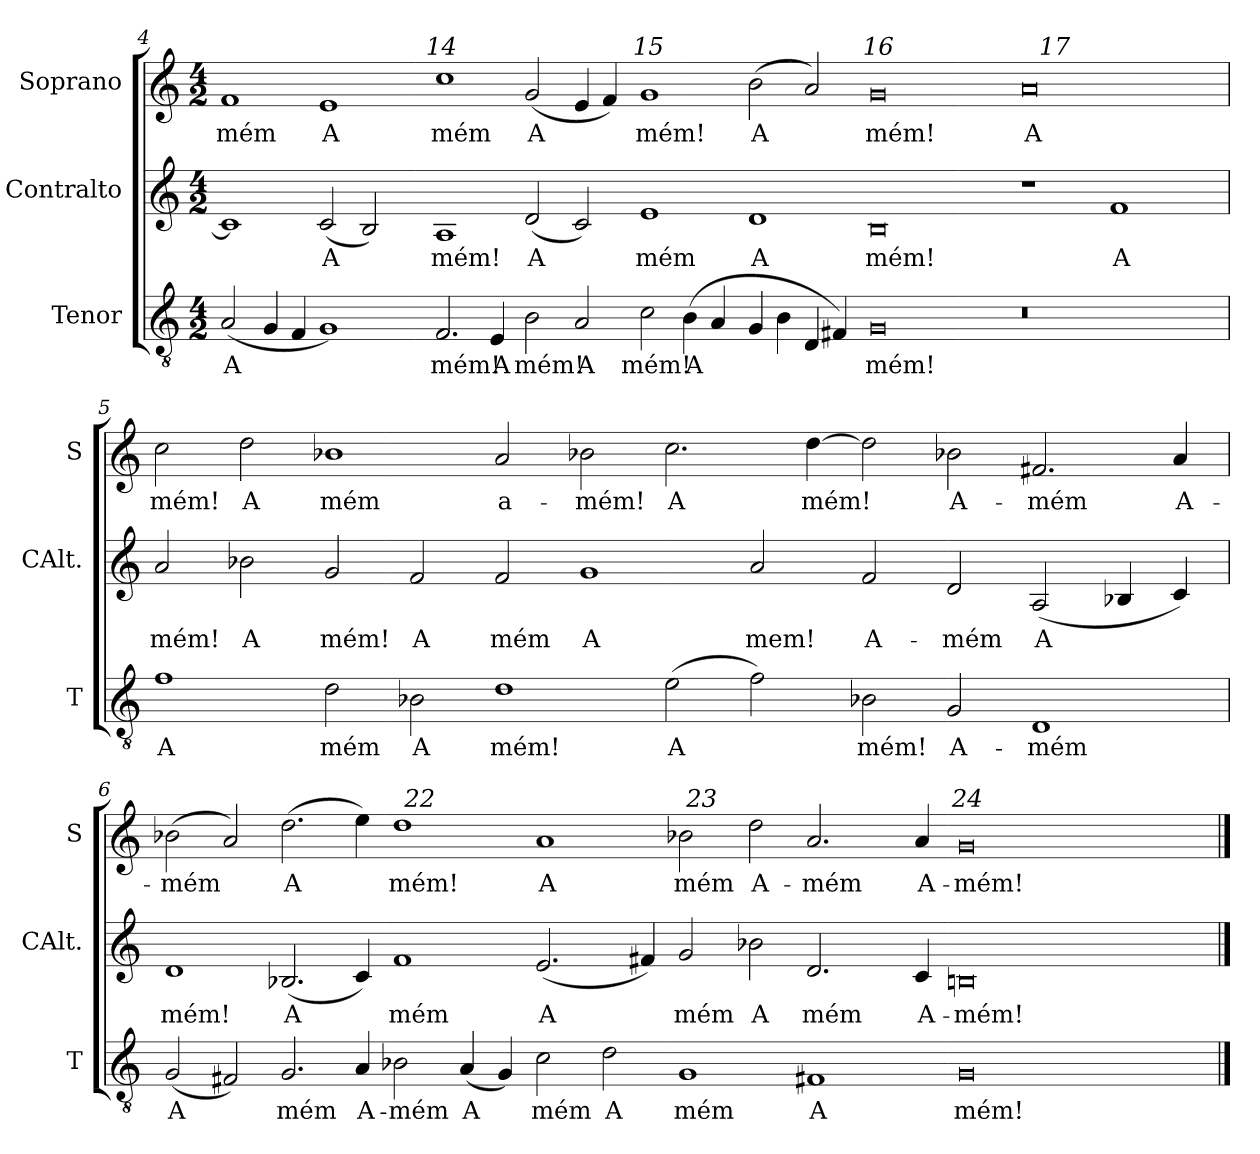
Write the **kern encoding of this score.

**kern	**text	**kern	**text	**kern	**text
*part3	*part3	*part2	*part2	*part1	*part1
*staff3	*staff3	*staff2	*staff2	*staff1	*staff1
*I"Tenor	*	*I"Contralto	*	*I"Soprano	*
*I'T	*	*I'CAlt.	*	*I'S	*
!!LO:LB:g=z
*clefGv2	*	*clefG2	*	*clefG2	*
*k[]	*	*k[]	*	*k[]	*
*C:	*	*C:	*	*C:	*
*M4/2	*	*M4/2	*	*M4/2	*
=4	=4	=4	=4	=4	=4
!	!LO:LY:b:cj	!	!LO:LY:b:rj	!	!LO:LY:b:cj
*	*	*	*	*^	*
*	*	*	*	*	*^	*
*	*	*	*	*	*	*^	*
(<2A/	A	1c]	.	1f	1ryy	1ryy	1ryy	-mém
!	!LO:LY:b:cj	!	!	!	!	!	!	!
4G/	.	.	.	.	.	.	.	.
!	!LO:LY:b:cj	!	!	!	!	!	!	!
4F/	.	.	.	.	.	.	.	.
!	!LO:LY:b:cj	!	!LO:LY:b:rj	!	!	!	!	!LO:LY:b:cj
1G)	.	(<2c/	A	1e	2ryy	1ryy	1ryy	A
!	!	!	!LO:LY:b:rj	!	!	!	!	!
.	.	2B/)	.	.	4ryy	.	.	.
.	.	.	.	.	8ryy	.	.	.
.	.	.	.	.	16ryy	.	.	.
.	.	.	.	.	64ryy	.	.	.
!	!	!	!	!	!LO:TX:a:i:t=14	!	!	!
.	.	.	.	.	1ryy	.	.	.
!	!LO:LY:b:cj	!	!LO:LY:b:rj	!	!	!	!	!LO:LY:b:cj
2.F/	mém!	1A	mém!	1cc	.	1ryy	1ryy	mém
!	!LO:LY:b:cj	!	!	!	!	!	!	!
4E/	A	.	.	.	.	.	.	.
.	.	.	.	.	1ryy	.	.	.
!	!LO:LY:b:cj	!	!LO:LY:b:rj	!	!	!	!	!LO:LY:b:cj
2B\	mém!	(<2d/	A	(<2g/	.	2ryy	1ryy	A
!	!LO:LY:b:cj	!	!LO:LY:b:rj	!	!	!	!	!LO:LY:b:cj
2A/	A	2c/)	.	4e/	.	4...ryy	.	.
!	!	!	!	!	!	!	!	!LO:LY:b:cj
.	.	.	.	4f/)	.	.	.	.
.	.	.	.	.	1ryy	.	.	.
!	!	!	!	!	!	!LO:TX:a:i:t=15	!	!
.	.	.	.	.	.	1ryy	.	.
!	!LO:LY:b:cj	!	!LO:LY:b:rj	!	!	!	!	!LO:LY:b:cj
2c\	mém!	1e	mém	1g	.	.	1ryy	mém!
!	!LO:LY:b:cj	!	!	!	!	!	!	!
(>4B\	A	.	.	.	.	.	.	.
!	!LO:LY:b:cj	!	!	!	!	!	!	!
4A/	.	.	.	.	.	.	.	.
.	.	.	.	.	1ryy	.	.	.
.	.	.	.	.	.	1ryy	.	.
!	!LO:LY:b:cj	!	!LO:LY:b:rj	!	!	!	!	!LO:LY:b:cj
4G/	.	1d	A	(>2b\	.	.	1ryy	A
!	!LO:LY:b:cj	!	!	!	!	!	!	!
4B\	.	.	.	.	.	.	.	.
!	!LO:LY:b:cj	!	!	!	!	!	!	!LO:LY:b:cj
4D/	.	.	.	2a/)	.	.	.	.
!	!LO:LY:b:cj	!	!	!	!	!	!	!
4F#X/)	.	.	.	.	.	.	.	.
.	.	.	.	.	1ryy	.	.	.
!	!	!	!	!	!	!LO:TX:a:i:t=16	!	!
.	.	.	.	.	.	1ryy	.	.
!	!LO:LY:b:cj	!	!LO:LY:b:rj	!	!	!	!	!LO:LY:b:cj
0G	mém!	0B	mém!	0g	.	.	1ryy	mém!
.	.	.	.	.	1ryy	.	.	.
.	.	.	.	.	.	1ryy	.	.
.	.	.	.	.	.	.	1ryy	.
.	.	.	.	.	1ryy	.	.	.
.	.	.	.	.	.	1ryy	.	.
!	!	!	!	!	!	!	!	!LO:LY:b:cj
0r	.	1r	.	0a	.	.	16..ryy	A
!	!	!	!	!	!	!	!LO:TX:a:i:t=17	!
.	.	.	.	.	.	.	1ryy	.
.	.	.	.	.	1ryy	.	.	.
.	.	.	.	.	.	1ryy	.	.
!	!	!	!LO:LY:b:rj	!	!	!	!	!
.	.	1f	A	.	.	.	.	.
.	.	.	.	.	.	.	2ryy	.
.	.	.	.	.	.	.	4ryy	.
.	.	.	.	.	.	.	8ryy	.
.	.	.	.	.	32.ryy	.	.	.
.	.	.	.	.	.	32ryy	.	.
.	.	.	.	.	.	.	64ryy	.
!!LO:PB:g=z
=5	=5	=5	=5	=5	=5	=5	=5	=5
!	!LO:LY:b:cj	!	!LO:LY:b:rj	!	!	!	!	!LO:LY:b:cj
*	*	*	*	*v	*v	*v	*v	*
1f	A	2a/	mém!	2cc\	mém!
!	!	!	!LO:LY:b:rj	!	!LO:LY:b:cj
.	.	2b-X\	A	2dd\	A
!	!LO:LY:b:cj	!	!LO:LY:b:rj	!	!LO:LY:b:cj
2d\	mém	2g/	mém!	1b-X	mém
!	!LO:LY:b:cj	!	!LO:LY:b:rj	!	!
2B-X\	A	2f/	A	.	.
!	!LO:LY:b:cj	!	!LO:LY:b:rj	!	!LO:LY:b:cj
1d	mém!	2f/	mém	2a/	a-
!	!	!	!LO:LY:b:rj	!	!LO:LY:b:cj
.	.	1g	A	2b-X\	-mém!
!	!LO:LY:b:cj	!	!	!	!LO:LY:b:cj
(>2e\	A	.	.	2.cc\	A
!	!LO:LY:b:cj	!	!LO:LY:b:rj	!	!
2f\)	.	2a/	mem!	.	.
!	!	!	!	!	!LO:LY:b:cj
.	.	.	.	[>4dd\	mém!
!	!LO:LY:b:cj	!	!LO:LY:b:rj	!	!LO:LY:b:cj
2B-X\	mém!	2f/	A-	2dd\]	.
!	!LO:LY:b:cj	!	!LO:LY:b:rj	!	!LO:LY:b:cj
2G/	A-	2d/	-mém	2b-X\	A-
!	!LO:LY:b:cj	!	!LO:LY:b:rj	!	!LO:LY:b:cj
1D	-mém	(<2A/	A	2.f#X/	-mém
!	!	!	!LO:LY:b:rj	!	!
.	.	4B-X/	.	.	.
!	!	!	!LO:LY:b:rj	!	!LO:LY:b:cj
.	.	4c/)	.	4a/	A-
!!LO:LB:g=z
=6	=6	=6	=6	=6	=6
!	!LO:LY:b:cj	!	!LO:LY:b:rj	!	!LO:LY:b:cj
*	*	*	*	*^	*
*	*	*	*	*	*^	*
*	*	*	*	*	*	*^	*
(<2G/	A	1d	mém!	(>2b-X\	1ryy	1ryy	1ryy	-mém
!	!LO:LY:b:cj	!	!	!	!	!	!	!LO:LY:b:cj
2F#X/)	.	.	.	2a/)	.	.	.	.
!	!LO:LY:b:cj	!	!LO:LY:b:rj	!	!	!	!	!LO:LY:b:cj
2.G/	mém	(<2.B-X/	A	(>2.dd\	1ryy	1ryy	1ryy	A
!	!LO:LY:b:cj	!	!LO:LY:b:rj	!	!	!	!	!LO:LY:b:cj
4A/	A-	4c/)	.	4ee\)	.	.	.	.
!	!LO:LY:b:cj	!	!LO:LY:b:rj	!	!	!	!	!LO:LY:b:cj
2B-X\	-mém	1f	mém	1dd	32ryy	1ryy	1ryy	mém!
!	!	!	!	!	!LO:TX:a:i:t=22	!	!	!
.	.	.	.	.	1ryy	.	.	.
!	!LO:LY:b:cj	!	!	!	!	!	!	!
(<4A/	A	.	.	.	.	.	.	.
!	!LO:LY:b:cj	!	!	!	!	!	!	!
4G/)	.	.	.	.	.	.	.	.
!	!LO:LY:b:cj	!	!LO:LY:b:rj	!	!	!	!	!LO:LY:b:cj
2c\	mém	(<2.e/	A	1a	.	1ryy	1ryy	A
.	.	.	.	.	1ryy	.	.	.
!	!LO:LY:b:cj	!	!	!	!	!	!	!
2d\	A	.	.	.	.	.	.	.
!	!	!	!LO:LY:b:rj	!	!	!	!	!
.	.	4f#X/)	.	.	.	.	.	.
!	!LO:LY:b:cj	!	!LO:LY:b:rj	!	!	!	!	!LO:LY:b:cj
1G	mém	2g/	mém	2b-X\	.	64ryy	1ryy	mém
!	!	!	!	!	!	!LO:TX:a:i:t=23	!	!
.	.	.	.	.	.	1ryy	.	.
.	.	.	.	.	1ryy	.	.	.
!	!	!	!LO:LY:b:rj	!	!	!	!	!LO:LY:b:cj
.	.	2b-X\	A	2dd\	.	.	.	A-
!	!LO:LY:b:cj	!	!LO:LY:b:rj	!	!	!	!	!LO:LY:b:cj
1F#X	A	2.d/	mém	2.a/	.	.	2ryy	-mém
.	.	.	.	.	.	1ryy	.	.
.	.	.	.	.	1ryy	.	.	.
.	.	.	.	.	.	.	4ryy	.
!	!	!	!LO:LY:b:rj	!	!	!	!	!LO:LY:b:cj
.	.	4c/	A-	4a/	.	.	8...ryy	A-
!	!	!	!	!	!	!	!LO:TX:a:i:t=24	!
.	.	.	.	.	.	.	1ryy	.
!	!LO:LY:b:cj	!	!LO:LY:b:rj	!	!	!	!	!LO:LY:b:cj
0G	mém!	0Bn	-mém!	0g	.	.	.	-mém!
.	.	.	.	.	.	1ryy	.	.
.	.	.	.	.	1ryy	.	.	.
.	.	.	.	.	.	.	1ryy	.
.	.	.	.	.	.	2ryy	.	.
.	.	.	.	.	2ryy	.	.	.
.	.	.	.	.	.	4ryy	.	.
.	.	.	.	.	4...ryy	.	.	.
.	.	.	.	.	.	8...ryy	.	.
.	.	.	.	.	.	.	64ryy	.
*	*	*	*	*v	*v	*v	*v	*
==	==	==	==	==	==
*-	*-	*-	*-	*-	*-
